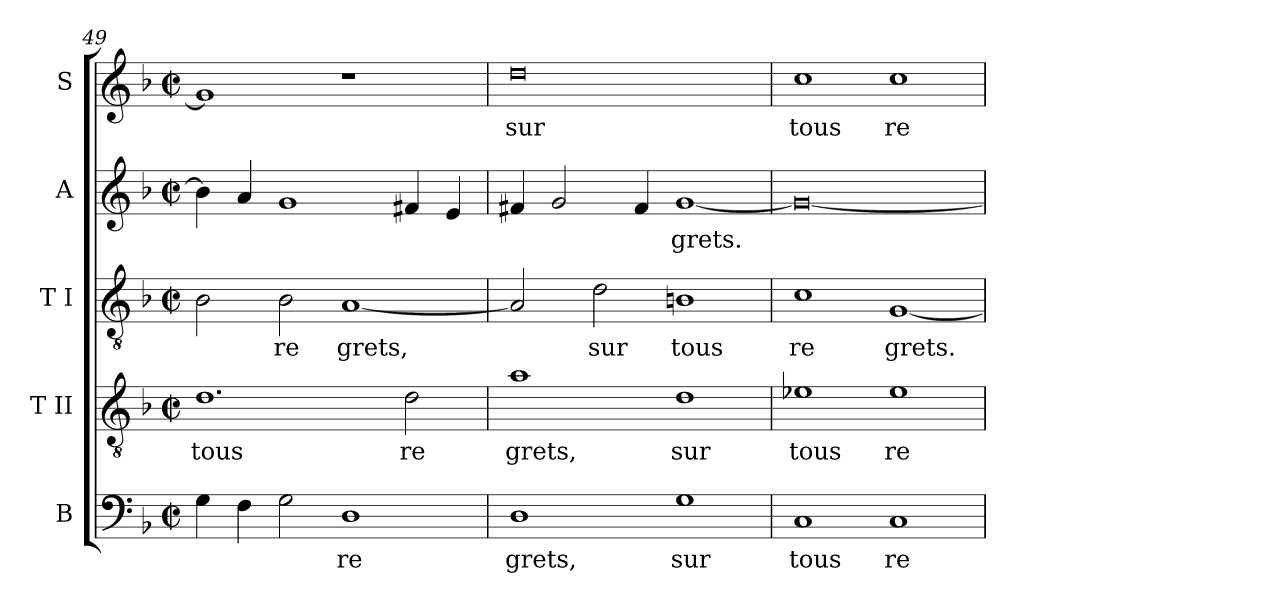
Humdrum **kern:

**kern	**text	**kern	**text	**kern	**text	**kern	**text	**kern	**text
*part5	*part5	*part4	*part4	*part3	*part3	*part2	*part2	*part1	*part1
*staff5	*staff5	*staff4	*staff4	*staff3	*staff3	*staff2	*staff2	*staff1	*staff1
*I"B	*	*I"T II	*	*I"T I	*	*I"A	*	*I"S	*
*clefF4	*	*clefGv2	*	*clefGv2	*	*clefG2	*	*clefG2	*
*k[b-]	*	*k[b-]	*	*k[b-]	*	*k[b-]	*	*k[b-]	*
*F:	*	*F:	*	*F:	*	*F:	*	*F:	*
*M2/2	*	*M2/2	*	*M2/2	*	*M2/2	*	*M2/2	*
*met(c|)	*	*met(c|)	*	*met(c|)	*	*met(c|)	*	*met(c|)	*
=49	=49	=49	=49	=49	=49	=49	=49	=49	=49
!	!	!	!LO:LY:b:cj	!	!	!	!	!	!
4G\	.	1.d	tous	2B-\	.	4b-\]	.	1g]	.
4F\	.	.	.	.	.	4a/	.	.	.
!	!	!	!	!	!LO:LY:b:cj	!	!	!	!
2G\	.	.	.	2B-\	re	1g	.	.	.
!	!LO:LY:b:cj	!	!	!	!LO:LY:b	!	!	!	!
1D	re	.	.	[<1A	grets,	.	.	1r	.
!	!	!	!LO:LY:b:cj	!	!	!	!	!	!
.	.	2d\	re	.	.	4f#X/	.	.	.
.	.	.	.	.	.	4e/	.	.	.
=50	=50	=50	=50	=50	=50	=50	=50	=50	=50
!	!LO:LY:b:cj	!	!LO:LY:b:cj	!	!	!	!	!	!LO:LY:b:cj
1D	grets,	1a	grets,	2A/]	.	4f#X/	.	0dd	sur
.	.	.	.	.	.	2g/	.	.	.
!	!	!	!	!	!LO:LY:b:cj	!	!	!	!
.	.	.	.	2d\	sur	.	.	.	.
.	.	.	.	.	.	4f#/	.	.	.
!	!LO:LY:b:cj	!	!LO:LY:b:cj	!	!LO:LY:b:cj	!	!LO:LY:b	!	!
1G	sur	1d	sur	1Bn	tous	[<1g	grets.	.	.
=51	=51	=51	=51	=51	=51	=51	=51	=51	=51
!	!LO:LY:b:cj	!	!LO:LY:b:cj	!	!LO:LY:b:cj	!	!	!	!LO:LY:b:cj
1C	tous	1e-X	tous	1c	re	0g_<	.	1cc	tous
!	!LO:LY:b:cj	!	!LO:LY:b:cj	!	!LO:LY:b	!	!	!	!LO:LY:b:cj
1C	re	1e-	re	[<1G	grets.	.	.	1cc	re
=	=	=	=	=	=	=	=	=	=
*-	*-	*-	*-	*-	*-	*-	*-	*-	*-
